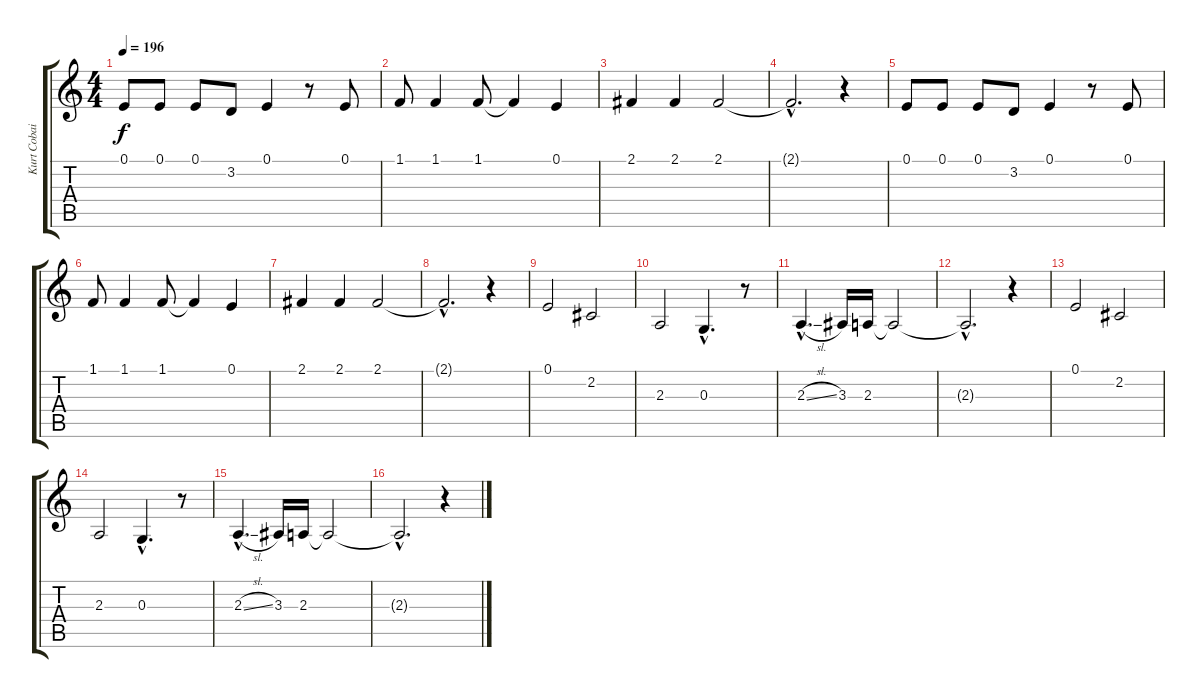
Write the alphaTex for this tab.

\track ("Kurt Cobain (Voice)" "Kurt Cobai") {instrument tenorsax}
\staff {score tabs}
\tuning (E4 B3 G3 D3 A2 E2) {hide}
\ts (4 4)
\tempo 196
\clef g2
\ks c
0.1.8{dy f} 0.1.8 0.1.8 3.2.8 0.1.4 r.8 0.1.8 |
1.1.8 1.1.4 1.1.8 1.1{t}.4 0.1.4 |
2.1.4 2.1.4 2.1.2 |
2.1{hac t}.2{d} r.4 |
0.1.8 0.1.8 0.1.8 3.2.8 0.1.4 r.8 0.1.8 |
1.1.8 1.1.4 1.1.8 1.1{t}.4 0.1.4 |
2.1.4 2.1.4 2.1.2 |
2.1{hac t}.2{d} r.4 |
0.1.2 2.2.2 |
2.3.2 0.3{hac}.4{d} r.8 |
2.3{sl hac}.4{d} 3.3.16 2.3.16 2.3{t}.2 |
2.3{hac t}.2{d} r.4 |
0.1.2 2.2.2 |
2.3.2 0.3{hac}.4{d} r.8 |
2.3{sl hac}.4{d} 3.3.16 2.3.16 2.3{t}.2 |
2.3{hac t}.2{d} r.4
